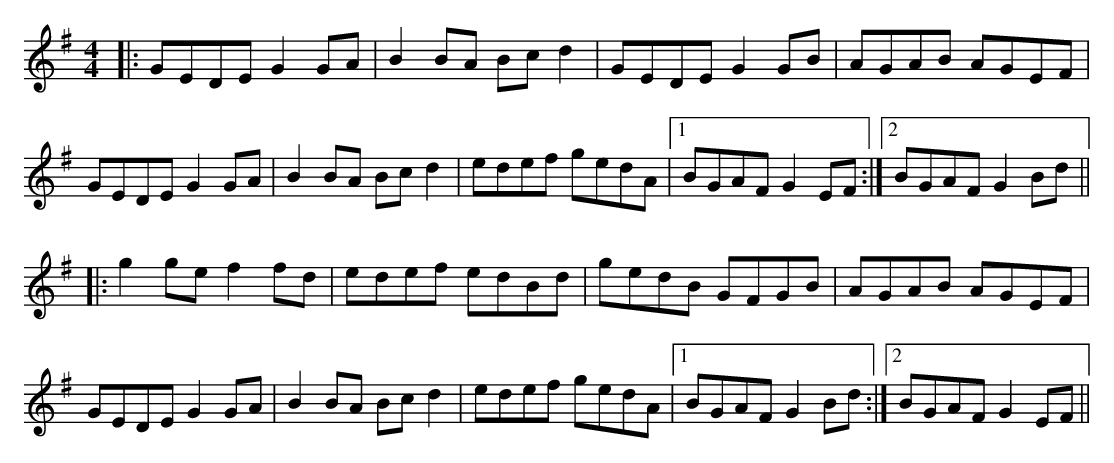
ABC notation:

X:1
M:4/4
K:G
|:GEDE G2GA|B2BA Bcd2|GEDE G2GB|AGAB AGEF|
GEDE G2GA|B2BA Bcd2|edef gedA|1 BGAF G2EF:|2 BGAF G2Bd||
|:g2ge f2fd|edef edBd|gedB GFGB|AGAB AGEF|
GEDE G2GA|B2BA Bcd2|edef gedA|1 BGAF G2Bd:|2 BGAF G2EF||
